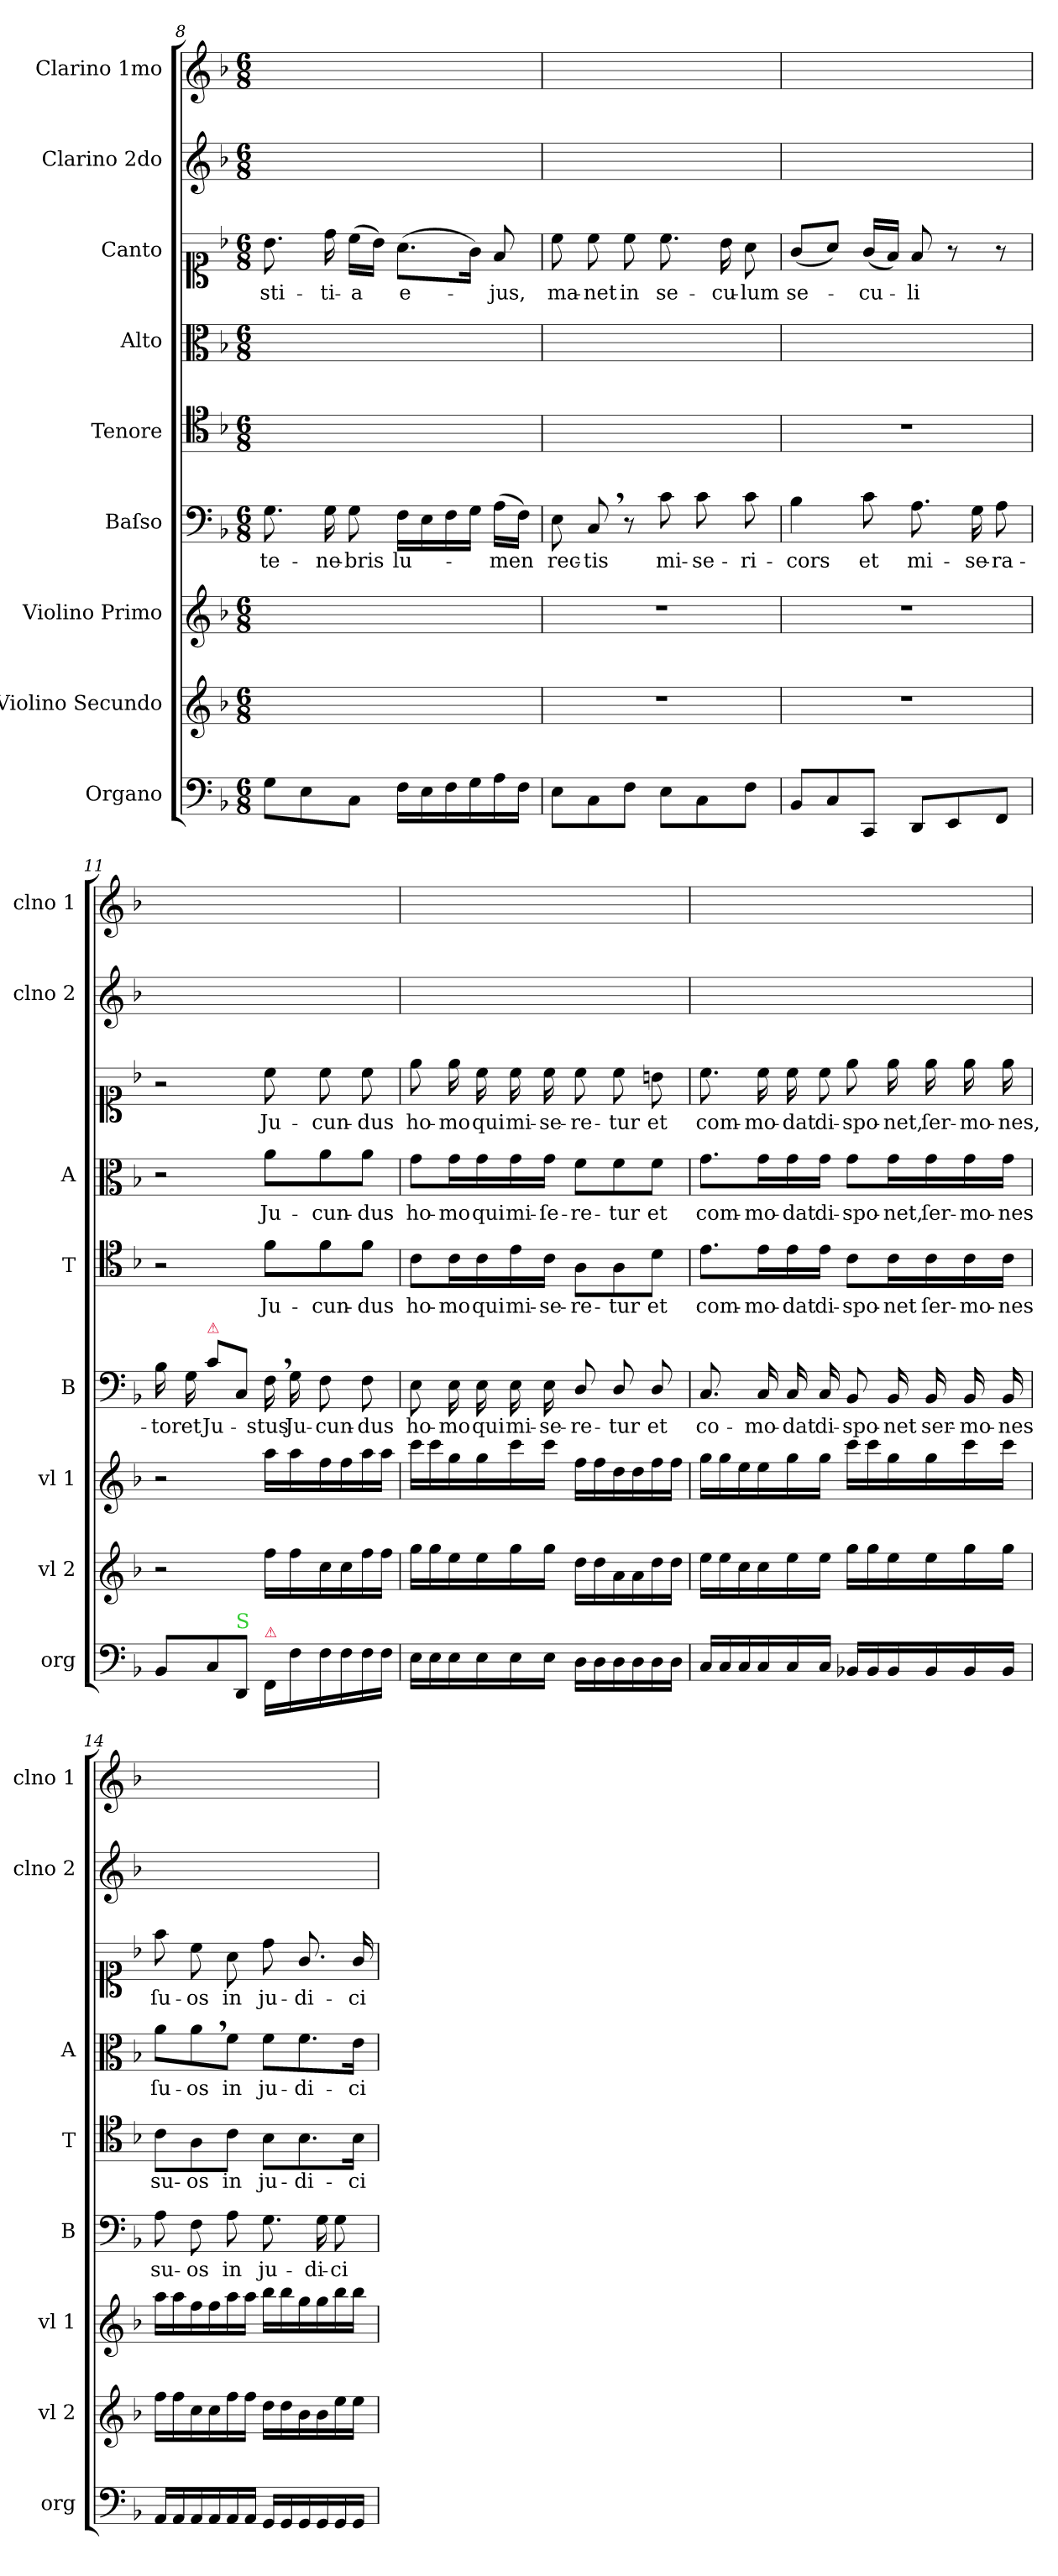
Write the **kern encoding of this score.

**kern	**kern	**kern	**kern	**text	**kern	**text	**kern	**text	**kern	**text	**kern	**kern
*part9	*part8	*part7	*part6	*part6	*part5	*part5	*part4	*part4	*part3	*part3	*part2	*part1
*staff9	*staff8	*staff7	*staff6	*staff6	*staff5	*staff5	*staff4	*staff4	*staff3	*staff3	*staff2	*staff1
*I"Organo	*I"Violino Secundo	*I"Violino Primo	*I"Baſso	*	*I"Tenore	*	*I"Alto	*	*I"Canto	*	*I"Clarino 2do	*I"Clarino 1mo
*I'org	*I'vl 2	*I'vl 1	*I'B	*	*I'T	*	*I'A	*	*	*	*I'clno 2	*I'clno 1
*clefF4	*clefG2	*clefG2	*clefF4	*	*clefC4	*	*clefC3	*	*clefC1	*	*clefG2	*clefG2
*k[b-]	*k[b-]	*k[b-]	*k[b-]	*	*k[b-]	*	*k[b-]	*	*k[b-]	*	*k[b-]	*k[b-]
*F:	*F:	*F:	*F:	*	*F:	*	*F:	*	*F:	*	*F:	*F:
*M6/8	*M6/8	*M6/8	*M6/8	*	*M6/8	*	*M6/8	*	*M6/8	*	*M6/8	*M6/8
=8	=8	=8	=8	=8	=8	=8	=8	=8	=8	=8	=8	=8
8G\L	2.ryy	2.ryy	8.G\	te-	2.ryy	.	2.ryy	.	8.b-\	-sti-	2.ryy	2.ryy
8E\	.	.	.	.	.	.	.	.	.	.	.	.
.	.	.	16G\	-ne-	.	.	.	.	16dd\	-ti-	.	.
8C\J	.	.	8G\	-bris	.	.	.	.	(16cc\LL	-a	.	.
.	.	.	.	.	.	.	.	.	16b-\JJ)	.	.	.
16F\LL	.	.	16F\LL	lu-	.	.	.	.	(8.a\L	e-	.	.
16E\	.	.	16E\	.	.	.	.	.	.	.	.	.
16F\	.	.	16F\	.	.	.	.	.	.	.	.	.
16G\	.	.	16G\JJ	.	.	.	.	.	16g\Jk)	.	.	.
16A\	.	.	(16A\LL	-men	.	.	.	.	8f/	-jus,	.	.
16F\JJ	.	.	16F\JJ)	.	.	.	.	.	.	.	.	.
=9	=9	=9	=9	=9	=9	=9	=9	=9	=9	=9	=9	=9
8E\L	2.r	2.r	8E\	rec-	2.ryy	.	2.ryy	.	8cc\	ma-	2.ryy	2.ryy
8C\	.	.	8C,</	-tis	.	.	.	.	8cc\	-net	.	.
8F\J	.	.	8r	.	.	.	.	.	8cc\	in	.	.
8E\L	.	.	8c\	mi-	.	.	.	.	8.cc\	se-	.	.
8C\	.	.	8c\	-se-	.	.	.	.	.	.	.	.
.	.	.	.	.	.	.	.	.	16b-\	-cu-	.	.
8F\J	.	.	8c\	-ri-	.	.	.	.	8a\	-lum	.	.
=10	=10	=10	=10	=10	=10	=10	=10	=10	=10	=10	=10	=10
8BB-/L	2.r	2.r	4B-\	-cors	2.r	.	2.ryy	.	(8g/L	se-	2.ryy	2.ryy
8C/	.	.	.	.	.	.	.	.	8a/J)	.	.	.
8CC/J	.	.	8c\	et	.	.	.	.	(16g/LL	-cu-	.	.
.	.	.	.	.	.	.	.	.	16f/JJ)	.	.	.
8DD/L	.	.	8.A\	mi-	.	.	.	.	8f/	-li	.	.
8EE/	.	.	.	.	.	.	.	.	8r	.	.	.
.	.	.	16G\	-se-	.	.	.	.	.	.	.	.
8FF/J	.	.	8A\	-ra-	.	.	.	.	8r	.	.	.
=11	=11	=11	=11	=11	=11	=11	=11	=11	=11	=11	=11	=11
!	!LO:N:vis=2	!LO:N:vis=2	!	!	!LO:N:vis=2	!	!LO:N:vis=2	!	!LO:N:vis=2	!	!	!
8BB-/L	4.r	4.r	16B-\	-tor	4.r	.	4.r	.	4.r	.	2.ryy	2.ryy
.	.	.	16G\	et	.	.	.	.	.	.	.	.
!	!	!	!LO:TX:a:color=crimson:t=⚠	!	!	!	!	!	!	!	!	!
8C/	.	.	8c\L	Ju-	.	.	.	.	.	.	.	.
!LO:TX:a:color=limegreen:t=S	!	!	!	!	!	!	!	!	!	!	!	!
8DD/J	.	.	8C/J	.	.	.	.	.	.	.	.	.
!LO:TX:a:color=crimson:t=⚠	!	!	!	!	!	!	!	!	!	!	!	!
16FF/LL	16ff\LL	16aa\LL	16F,<\	-stus	8f\L	Ju-	8a\L	Ju-	8cc\	Ju-	.	.
16F\	16ff\	16aa\	16G\	Ju-	.	.	.	.	.	.	.	.
16F\	16cc\	16ff\	8F\	-cun-	8f\	-cun-	8a\	-cun-	8cc\	-cun-	.	.
16F\	16cc\	16ff\	.	.	.	.	.	.	.	.	.	.
16F\	16ff\	16aa\	8F\	-dus	8f\J	-dus	8a\J	-dus	8cc\	-dus	.	.
16F\JJ	16ff\JJ	16aa\JJ	.	.	.	.	.	.	.	.	.	.
=12	=12	=12	=12	=12	=12	=12	=12	=12	=12	=12	=12	=12
16E\LL	16gg\LL	16ccc\LL	8E\	ho-	8c\L	ho-	8g\L	ho-	8ee\	ho-	2.ryy	2.ryy
16E\	16gg\	16ccc\	.	.	.	.	.	.	.	.	.	.
16E\	16ee\	16gg\	16E\	-mo	16c\L	-mo	16g\L	-mo	16ee\	-mo	.	.
16E\	16ee\	16gg\	16E\	qui	16c\	qui	16g\	qui	16cc\	qui	.	.
16E\	16gg\	16ccc\	16E\	mi-	16e\	mi-	16g\	mi-	16cc\	mi-	.	.
16E\JJ	16gg\JJ	16ccc\JJ	16E\	-se-	16c\JJ	-se-	16g\JJ	-ſe-	16cc\	-se-	.	.
16D\LL	16dd\LL	16ff\LL	8D/	-re-	8A\L	-re-	8f\L	-re-	8cc\	-re-	.	.
16D\	16dd\	16ff\	.	.	.	.	.	.	.	.	.	.
16D\	16a\	16dd\	8D/	-tur	8A\	-tur	8f\	-tur	8cc\	-tur	.	.
16D\	16a\	16dd\	.	.	.	.	.	.	.	.	.	.
16D\	16dd\	16ff\	8D/	et	8d\J	et	8f\J	et	8bn\	et	.	.
16D\JJ	16dd\JJ	16ff\JJ	.	.	.	.	.	.	.	.	.	.
=13	=13	=13	=13	=13	=13	=13	=13	=13	=13	=13	=13	=13
16C/LL	16ee\LL	16gg\LL	8.C/	co-	8.e\L	com-	8.g\L	com-	8.cc\	com-	2.ryy	2.ryy
16C/	16ee\	16gg\	.	.	.	.	.	.	.	.	.	.
16C/	16cc\	16ee\	.	.	.	.	.	.	.	.	.	.
16C/	16cc\	16ee\	16C/	-mo-	16e\L	-mo-	16g\L	-mo-	16cc\	-mo-	.	.
16C/	16ee\	16gg\	16C/	-dat	16e\	-dat	16g\	-dat	16cc\	-dat	.	.
!	!	!	!	!	!	!	!	!	!LO:N:vis=8	!	!	!
16C/JJ	16ee\JJ	16gg\JJ	16C/	di-	16e\JJ	di-	16g\JJ	di-	16cc\	di-	.	.
16BB-X/LL	16gg\LL	16ccc\LL	8BB-/	-spo-	8c\L	-spo-	8g\L	-spo-	8ee\	-spo-	.	.
16BB-/	16gg\	16ccc\	.	.	.	.	.	.	.	.	.	.
16BB-/	16ee\	16gg\	16BB-/	-net	16c\L	-net	16g\L	-net,	16ee\	-net,	.	.
16BB-/	16ee\	16gg\	16BB-/	ser-	16c\	ſer-	16g\	ſer-	16ee\	ſer-	.	.
16BB-/	16gg\	16ccc\	16BB-/	-mo-	16c\	-mo-	16g\	-mo-	16ee\	-mo-	.	.
16BB-/JJ	16gg\JJ	16ccc\JJ	16BB-/	-nes	16c\JJ	-nes	16g\JJ	-nes	16ee\	-nes,	.	.
=14	=14	=14	=14	=14	=14	=14	=14	=14	=14	=14	=14	=14
16AA/LL	16ff\LL	16aa\LL	8A\	su-	8c\L	su-	8a\L	ſu-	8ff\	ſu-	2.ryy	2.ryy
16AA/	16ff\	16aa\	.	.	.	.	.	.	.	.	.	.
16AA/	16cc\	16ff\	8F\	-os	8A\	-os	8a,<\	-os	8cc\	-os	.	.
16AA/	16cc\	16ff\	.	.	.	.	.	.	.	.	.	.
16AA/	16ff\	16aa\	8A\	in	8c\J	in	8f\J	in	8a\	in	.	.
16AA/JJ	16ff\JJ	16aa\JJ	.	.	.	.	.	.	.	.	.	.
16GG/LL	16dd\LL	16bb-\LL	8.G\	ju-	8B-\L	ju-	8f\L	ju-	8dd\	ju-	.	.
16GG/	16dd\	16bb-\	.	.	.	.	.	.	.	.	.	.
16GG/	16b-\	16gg\	.	.	8.B-\	-di-	8.f\	-di-	8.g/	-di-	.	.
16GG/	16b-\	16gg\	16G\	-di-	.	.	.	.	.	.	.	.
16GG/	16ee\	16bb-\	8G\	-ci-	.	.	.	.	.	.	.	.
16GG/JJ	16ee\JJ	16bb-\JJ	.	.	16B-\Jk	-ci-	16e\Jk	-ci-	16g/	-ci-	.	.
=	=	=	=	=	=	=	=	=	=	=	=	=
*-	*-	*-	*-	*-	*-	*-	*-	*-	*-	*-	*-	*-
